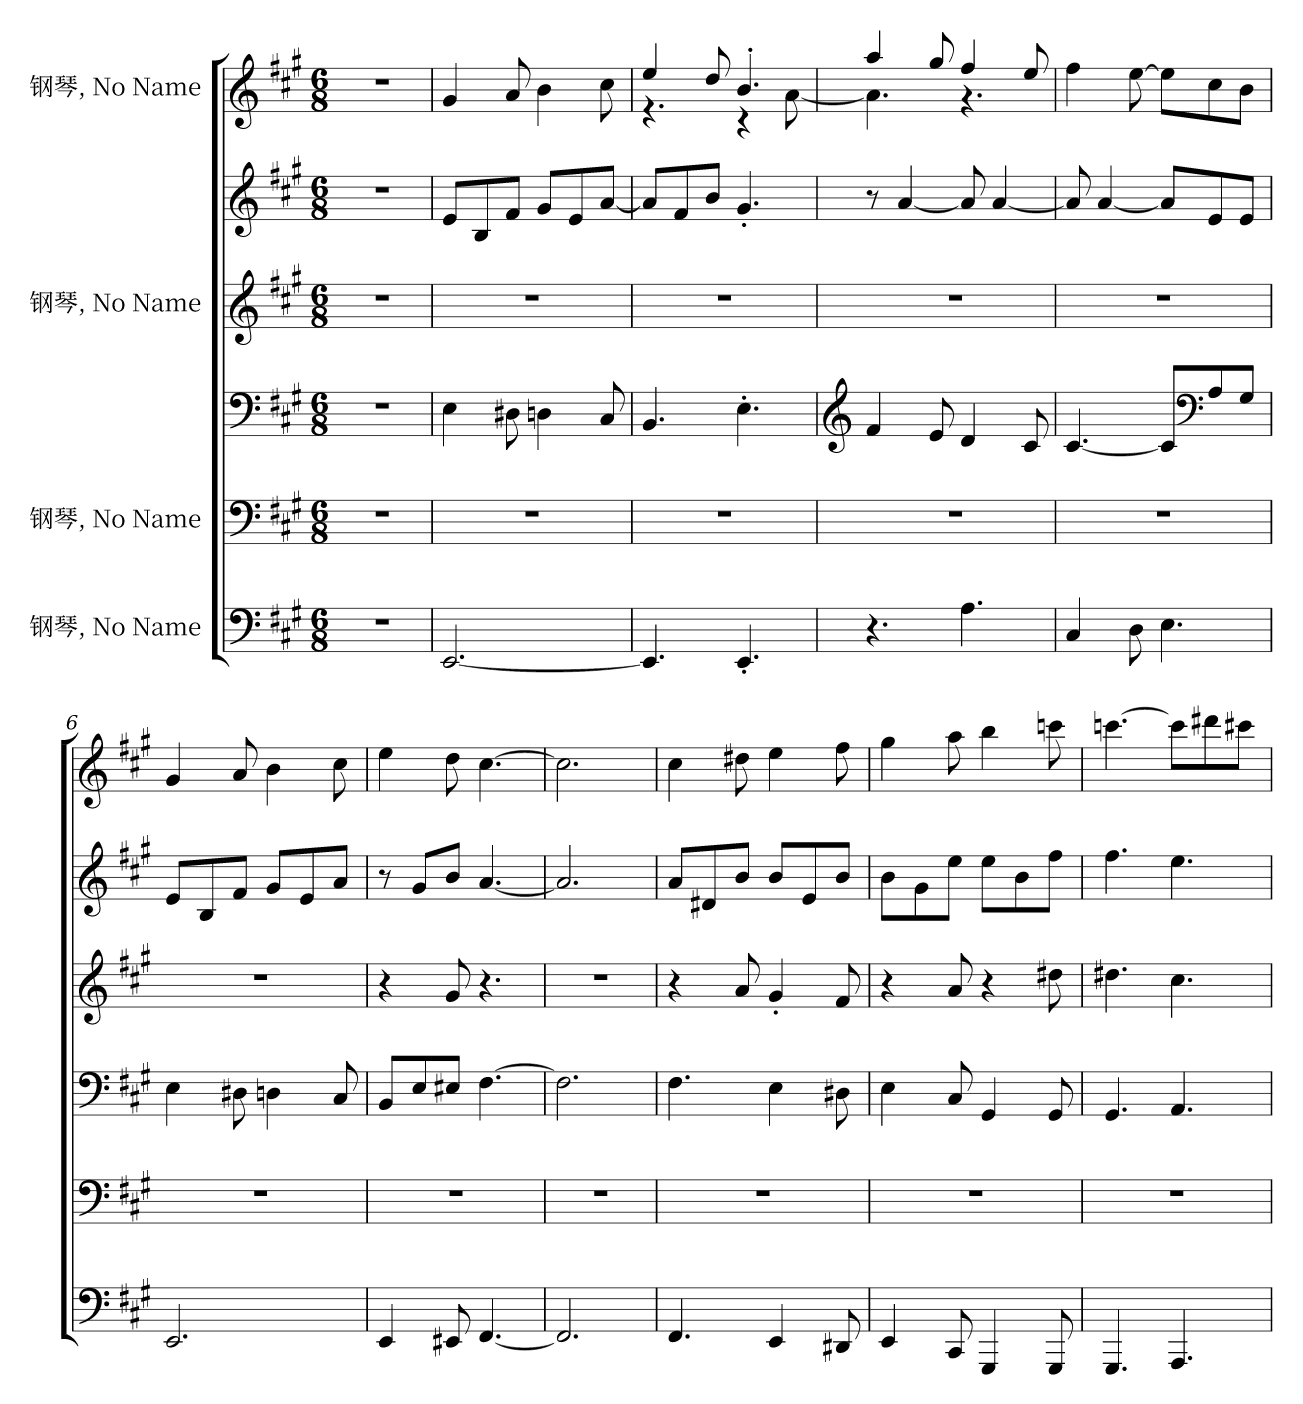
**kern	**kern	**kern	**kern	**kern	**kern
*part4	*part3	*part3	*part2	*part2	*part1
*staff6	*staff5	*staff4	*staff3	*staff2	*staff1
*I"钢琴, No Name	*I"钢琴, No Name	*	*I"钢琴, No Name	*	*I"钢琴, No Name
*clefF4	*clefF4	*clefF4	*clefG2	*clefG2	*clefG2
*k[f#c#g#]	*k[f#c#g#]	*k[f#c#g#]	*k[f#c#g#]	*k[f#c#g#]	*k[f#c#g#]
*M6/8	*M6/8	*M6/8	*M6/8	*M6/8	*M6/8
*MM100	*MM100	*MM100	*MM100	*MM100	*MM100
=1	=1	=1	=1	=1	=1
2.r	2.r	2.r	2.r	2.r	2.r
=2	=2	=2	=2	=2	=2
*	*	*	*	*	*MM96
[2.EE/	2.r	4E\	2.r	8e/L	4g#/
.	.	.	.	8B/	.
.	.	8D#X\	.	8f#/J	8a/
.	.	4Dn\	.	8g#/L	4b\
.	.	.	.	8e/	.
.	.	8C#/	.	[8a/J	8cc#\
=3	=3	=3	=3	=3	=3
*	*	*	*	*	*MM91
*	*	*	*	*	*^
4.EE/]	2.r	4.BB/	2.r	8a/L]	4ee/	4.r
.	.	.	.	8f#/	.	.
*	*	*	*	*	*MM80	*
.	.	.	.	8b/J	8dd/	.
*	*	*	*	*	*MM36	*
4.EE'/	.	4.E'\	.	4.g#'/	4.b'/	4r
*	*	*	*	*	*MM91	*
.	.	.	.	.	.	[8a\
=4	=4	=4	=4	=4	=4	=4
*	*	*clefG2	*	*	*	*
*	*	*	*	*	*MM96	*
4.r	2.r	4f#/	2.r	8r	4aa/	4.a\]
.	.	.	.	[4a/	.	.
.	.	8e/	.	.	8gg#/	.
4.A\	.	4d/	.	8a/]	4ff#/	4.r
.	.	.	.	[4a/	.	.
*	*	*	*	*	*MM96	*
.	.	8c#/	.	.	8ee/	.
*	*	*	*	*	*v	*v
=5	=5	=5	=5	=5	=5
4C#/	2.r	[4.c#/	2.r	8a/]	4ff#\
.	.	.	.	[4a/	.
8D\	.	.	.	.	[8ee\
4.E\	.	8c#/L]	.	8a/L]	8ee\L]
*	*	*clefF4	*	*	*
.	.	8A/	.	8e/	8cc#\
*	*	*	*	*	*MM54
.	.	8G#/J	.	8e/J	8b\J
!!LO:LB:g=z
=6	=6	=6	=6	=6	=6
*	*	*	*	*	*MM96
2.EE/	2.r	4E\	2.r	8e/L	4g#/
.	.	.	.	8B/	.
.	.	8D#X\	.	8f#/J	8a/
.	.	4Dn\	.	8g#/L	4b\
.	.	.	.	8e/	.
.	.	8C#/	.	8a/J	8cc#\
=7	=7	=7	=7	=7	=7
*	*	*	*	*	*MM94
4EE/	2.r	8BB/L	4r	8r	4ee\
.	.	8E/	.	8g#/L	.
*	*	*	*	*	*MM62
8EE#X/	.	8E#X/J	8g#/	8b/J	8dd\
*	*	*	*	*	*MM78
[4.FF#/	.	[4.F#\	4.r	[4.a/	[4.cc#\
=8	=8	=8	=8	=8	=8
2.FF#/]	2.r	2.F#\]	2.r	2.a/]	2.cc#\]
=9	=9	=9	=9	=9	=9
*	*	*	*	*	*MM96
4.FF#/	2.r	4.F#\	4r	8a/L	4cc#\
.	.	.	.	8d#X/	.
.	.	.	8a/	8b/J	8dd#X\
4EE/	.	4E\	4g#'/	8b/L	4ee\
.	.	.	.	8e/	.
8DD#X/	.	8D#X\	8f#/	8b/J	8ff#\
=10	=10	=10	=10	=10	=10
4EE/	2.r	4E\	4r	8b\L	4gg#\
.	.	.	.	8g#\	.
8CC#/	.	8C#/	8a/	8ee\J	8aa\
4GGG#/	.	4GG#/	4r	8ee\L	4bb\
.	.	.	.	8b\	.
8GGG#/	.	8GG#/	8dd#X\	8ff#\J	8cccn\
!!LO:PB:g=z
=11	=11	=11	=11	=11	=11
*	*	*	*	*	*MM98
4.GGG#/	2.r	4.GG#/	4.dd#X\	4.ff#\	[4.cccn\
*	*	*	*	*	*MM98
4.AAA/	.	4.AA/	4.cc#\	4.ee\	8ccc\L]
.	.	.	.	.	8ddd#X\
.	.	.	.	.	8ccc#X\J
=	=	=	=	=	=
*-	*-	*-	*-	*-	*-
